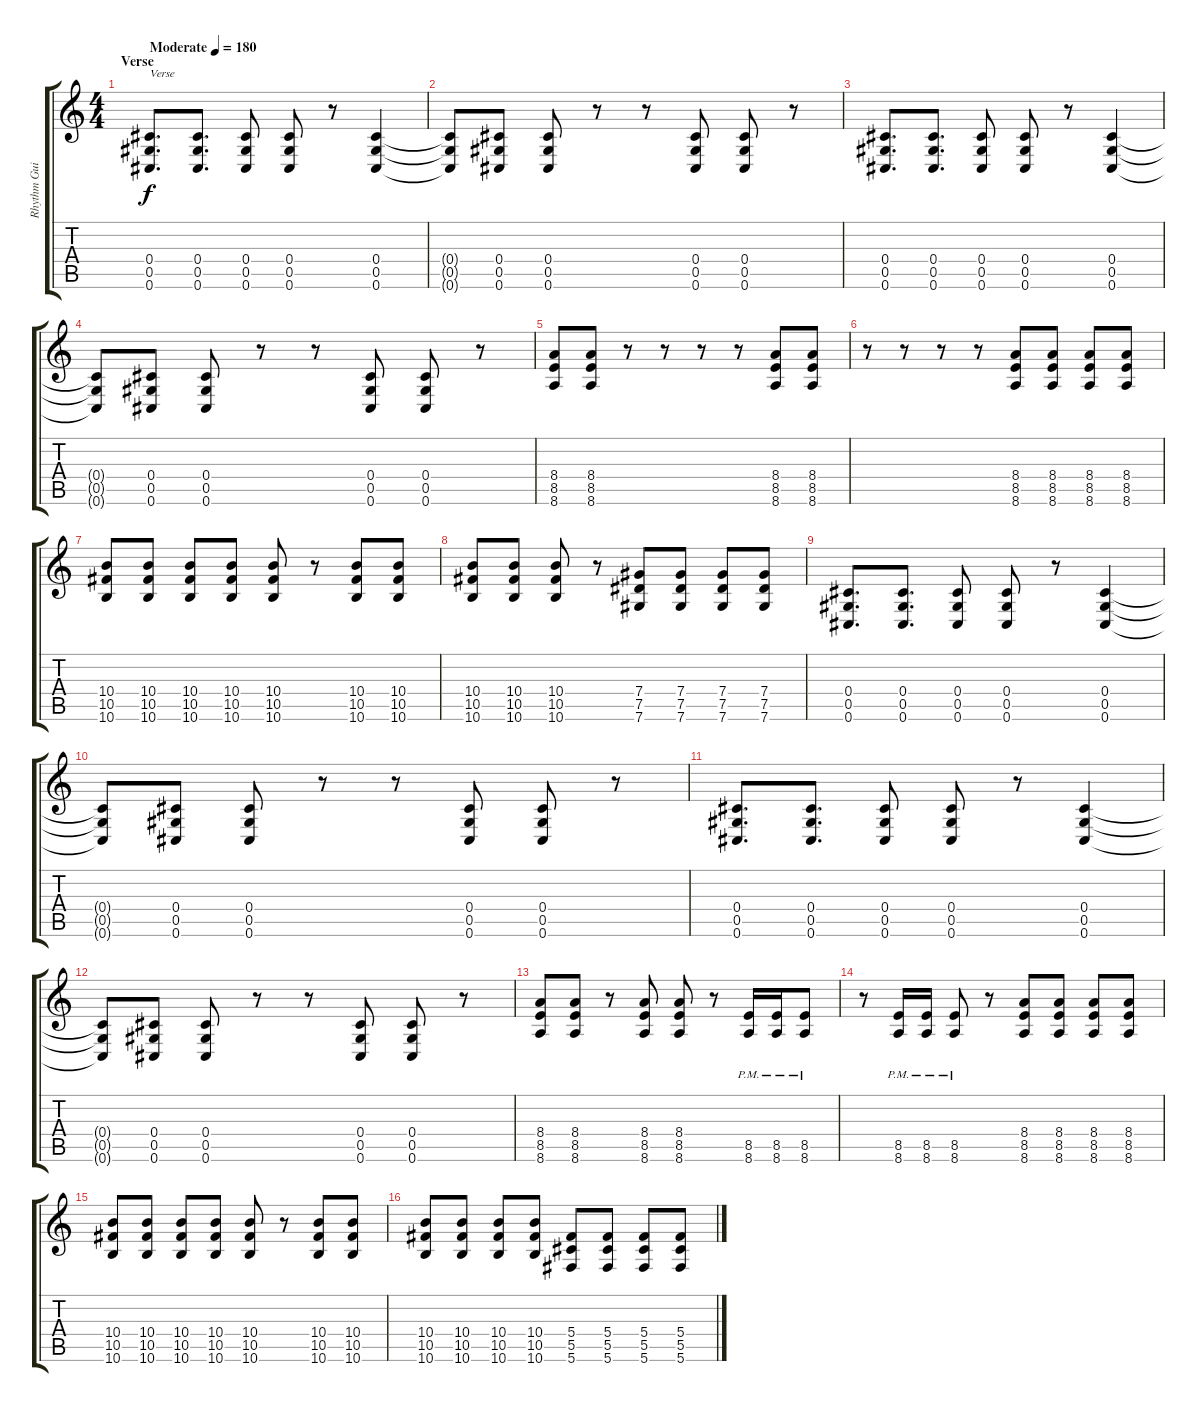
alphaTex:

\track ("Rhythm Guitar" "Rhythm Gui") {instrument distortionguitar}
\staff {score tabs}
\tuning (Eb4 Bb3 Gb3 Db3 Ab2 Db2) {hide}
\ts (4 4)
\section ("" "Verse")
\tempo (180 "Moderate")
\clef g2
\ks c
(0.4 0.5 0.6).8{d txt "Verse" dy f instrument distortionguitar} (0.4 0.5 0.6).8{d} (0.4 0.5 0.6).8 (0.4 0.5 0.6).8 r.8 (0.4 0.5 0.6).4 |
(0.4{t} 0.5{t} 0.6{t}).8 (0.4 0.5 0.6).8 (0.4 0.5 0.6).8 r.8 r.8 (0.4 0.5 0.6).8 (0.4 0.5 0.6).8 r.8 |
(0.4 0.5 0.6).8{d} (0.4 0.5 0.6).8{d} (0.4 0.5 0.6).8 (0.4 0.5 0.6).8 r.8 (0.4 0.5 0.6).4 |
(0.4{t} 0.5{t} 0.6{t}).8 (0.4 0.5 0.6).8 (0.4 0.5 0.6).8 r.8 r.8 (0.4 0.5 0.6).8 (0.4 0.5 0.6).8 r.8 |
(8.4 8.5 8.6).8 (8.4 8.5 8.6).8 r.8 r.8 r.8 r.8 (8.4 8.5 8.6).8 (8.4 8.5 8.6).8 |
r.8 r.8 r.8 r.8 (8.4 8.5 8.6).8 (8.4 8.5 8.6).8 (8.4 8.5 8.6).8 (8.4 8.5 8.6).8 |
(10.4 10.5 10.6).8 (10.4 10.5 10.6).8 (10.4 10.5 10.6).8 (10.4 10.5 10.6).8 (10.4 10.5 10.6).8 r.8 (10.4 10.5 10.6).8 (10.4 10.5 10.6).8 |
(10.4 10.5 10.6).8 (10.4 10.5 10.6).8 (10.4 10.5 10.6).8 r.8 (7.4 7.5 7.6).8 (7.4 7.5 7.6).8 (7.4 7.5 7.6).8 (7.4 7.5 7.6).8 |
(0.4 0.5 0.6).8{d} (0.4 0.5 0.6).8{d} (0.4 0.5 0.6).8 (0.4 0.5 0.6).8 r.8 (0.4 0.5 0.6).4 |
(0.4{t} 0.5{t} 0.6{t}).8 (0.4 0.5 0.6).8 (0.4 0.5 0.6).8 r.8 r.8 (0.4 0.5 0.6).8 (0.4 0.5 0.6).8 r.8 |
(0.4 0.5 0.6).8{d} (0.4 0.5 0.6).8{d} (0.4 0.5 0.6).8 (0.4 0.5 0.6).8 r.8 (0.4 0.5 0.6).4 |
(0.4{t} 0.5{t} 0.6{t}).8 (0.4 0.5 0.6).8 (0.4 0.5 0.6).8 r.8 r.8 (0.4 0.5 0.6).8 (0.4 0.5 0.6).8 r.8 |
(8.4 8.5 8.6).8 (8.4 8.5 8.6).8 r.8 (8.4 8.5 8.6).8 (8.4 8.5 8.6).8 r.8 (8.5{pm} 8.6{pm}).16 (8.5{pm} 8.6{pm}).16 (8.5{pm} 8.6{pm}).8 |
r.8 (8.5{pm} 8.6{pm}).16 (8.5{pm} 8.6{pm}).16 (8.5{pm} 8.6{pm}).8 r.8 (8.4 8.5 8.6).8 (8.4 8.5 8.6).8 (8.4 8.5 8.6).8 (8.4 8.5 8.6).8 |
(10.4 10.5 10.6).8 (10.4 10.5 10.6).8 (10.4 10.5 10.6).8 (10.4 10.5 10.6).8 (10.4 10.5 10.6).8 r.8 (10.4 10.5 10.6).8 (10.4 10.5 10.6).8 |
(10.4 10.5 10.6).8 (10.4 10.5 10.6).8 (10.4 10.5 10.6).8 (10.4 10.5 10.6).8 (5.4 5.5 5.6).8 (5.4 5.5 5.6).8 (5.4 5.5 5.6).8 (5.4 5.5 5.6).8
